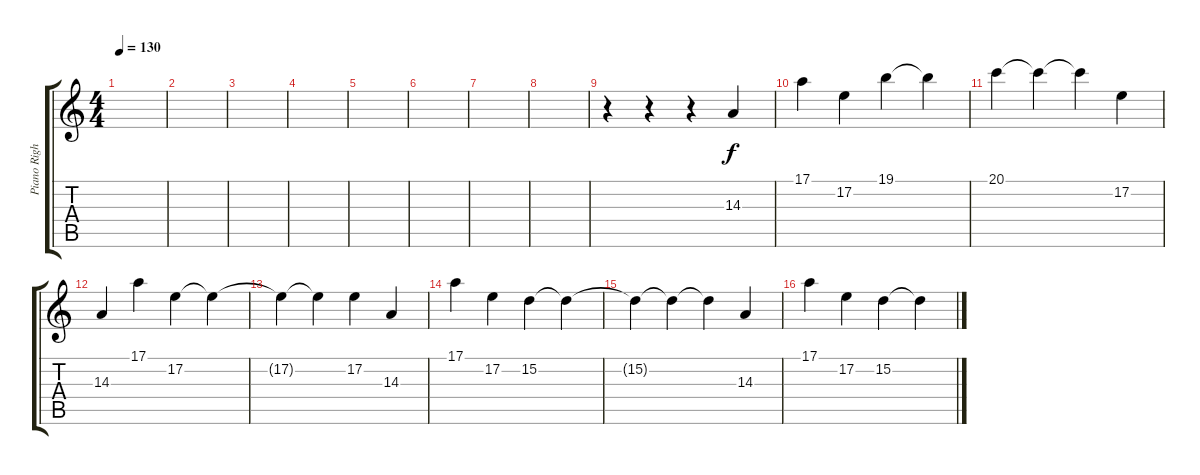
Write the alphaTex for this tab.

\track ("Piano Right Hand" "Piano Righ") {instrument acousticgrandpiano}
\staff {score tabs}
\tuning (E4 B3 G3 D3 A2 E2) {hide}
\ts (4 4)
\tempo 130
\clef g2
\ks c
|
|
|
|
|
|
|
|
r.4 r.4 r.4 14.3.4 |
17.1.4 17.2.4 19.1.4 19.1{t}.4 |
20.1.4 20.1{t}.4 20.1{t}.4 17.2.4 |
14.3.4 17.1.4 17.2.4 17.2{t}.4 |
17.2{t}.4 17.2{t}.4 17.2.4 14.3.4 |
17.1.4 17.2.4 15.2.4 15.2{t}.4 |
15.2{t}.4 15.2{t}.4 15.2{t}.4 14.3.4 |
17.1.4 17.2.4 15.2.4 15.2{t}.4
